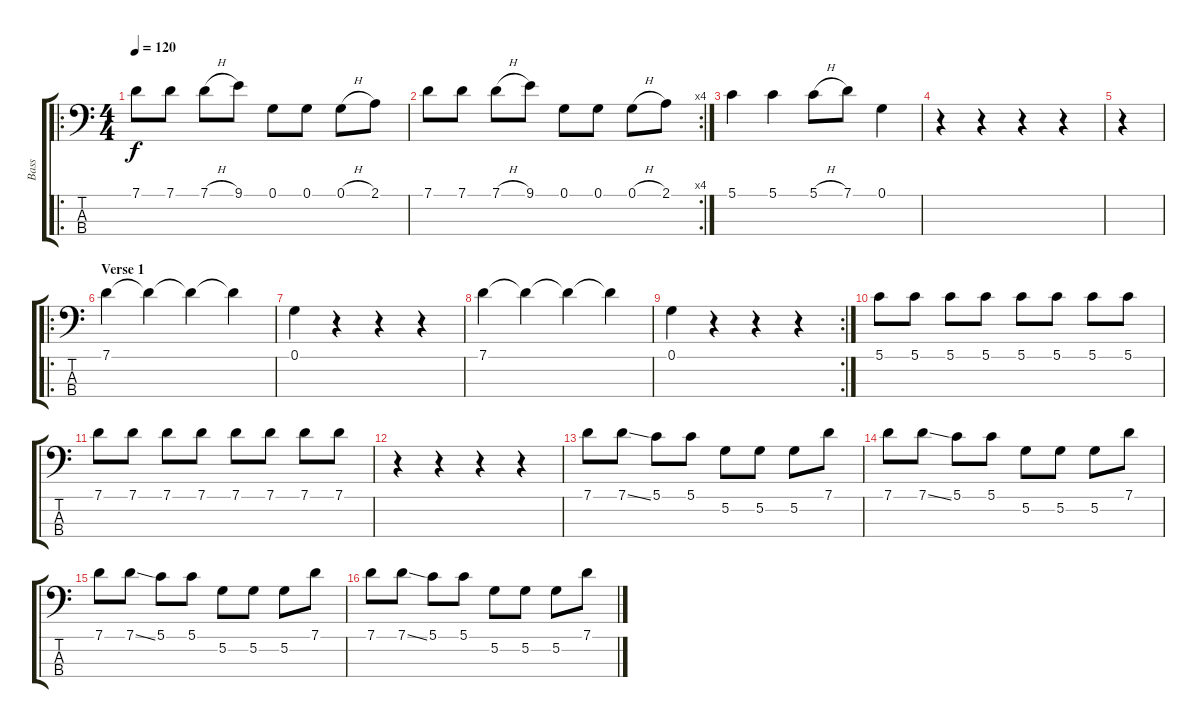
\track ("Bass" "Bass") {instrument electricbassfinger}
\staff {score tabs}
\tuning (G2 D2 A1 E1) {hide}
\ro
\ts (4 4)
\tempo 120
\clef f4
\ks c
7.1.8{dy f instrument electricbassfinger} 7.1.8 7.1{h}.8 9.1.8 0.1.8 0.1.8 0.1{h}.8 2.1.8 |
\rc 4
7.1.8 7.1.8 7.1{h}.8 9.1.8 0.1.8 0.1.8 0.1{h}.8 2.1.8 |
5.1.4 5.1.4 5.1{h}.8 7.1.8 0.1.4 |
r.4 r.4 r.4 r.4 |
r.4 |
\ro
\section ("" "Verse 1")
7.1.4 7.1{t}.4 7.1{t}.4 7.1{t}.4 |
0.1.4 r.4 r.4 r.4 |
7.1.4 7.1{t}.4 7.1{t}.4 7.1{t}.4 |
\rc 2
0.1.4 r.4 r.4 r.4 |
5.1.8 5.1.8 5.1.8 5.1.8 5.1.8 5.1.8 5.1.8 5.1.8 |
7.1.8 7.1.8 7.1.8 7.1.8 7.1.8 7.1.8 7.1.8 7.1.8 |
r.4 r.4 r.4 r.4 |
7.1.8 7.1{ss}.8 5.1.8 5.1.8 5.2.8 5.2.8 5.2.8 7.1.8 |
7.1.8 7.1{ss}.8 5.1.8 5.1.8 5.2.8 5.2.8 5.2.8 7.1.8 |
7.1.8 7.1{ss}.8 5.1.8 5.1.8 5.2.8 5.2.8 5.2.8 7.1.8 |
7.1.8 7.1{ss}.8 5.1.8 5.1.8 5.2.8 5.2.8 5.2.8 7.1.8
